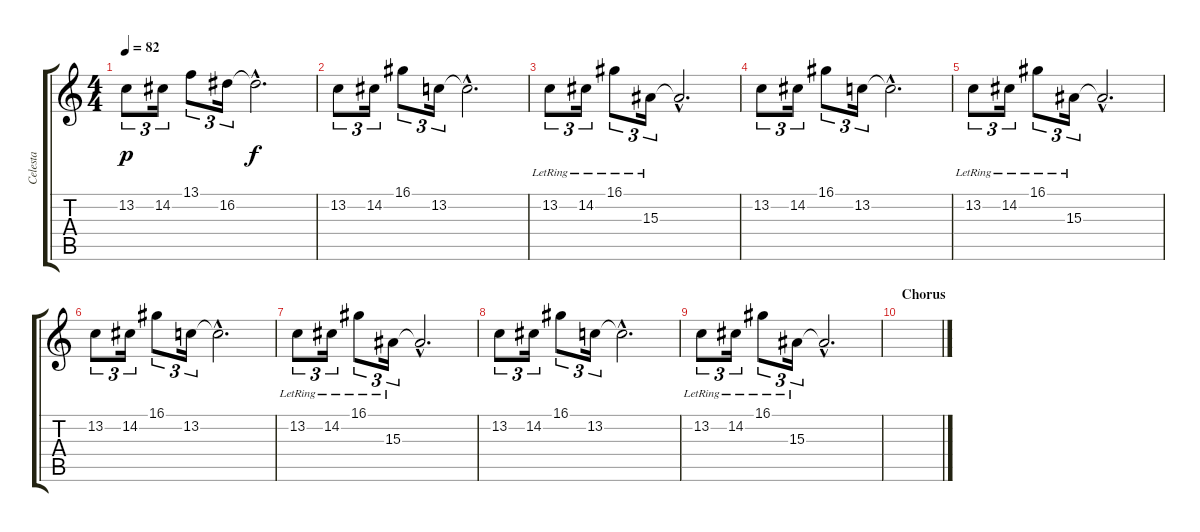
\track ("Celesta" "Celesta") {instrument celesta}
\staff {score tabs}
\tuning (E4 B3 G3 D3 A2 E2) {hide}
\ts (4 4)
\tempo 82
\clef g2
\ks c
13.2.8{tu (3 2) dy p} 14.2.16{tu (3 2)} 13.1.8{tu (3 2)} 16.2.16{tu (3 2)} 16.2{hac t}.2{d dy f} |
13.2.8{tu (3 2)} 14.2.16{tu (3 2)} 16.1.8{tu (3 2)} 13.2.16{tu (3 2)} 13.2{hac t}.2{d} |
13.2{lr}.8{tu (3 2)} 14.2{lr}.16{tu (3 2)} 16.1{lr}.8{tu (3 2)} 15.3{lr}.16{tu (3 2)} 15.3{hac t}.2{d} |
13.2.8{tu (3 2)} 14.2.16{tu (3 2)} 16.1.8{tu (3 2)} 13.2.16{tu (3 2)} 13.2{hac t}.2{d} |
13.2{lr}.8{tu (3 2)} 14.2{lr}.16{tu (3 2)} 16.1{lr}.8{tu (3 2)} 15.3{lr}.16{tu (3 2)} 15.3{hac t}.2{d} |
13.2.8{tu (3 2)} 14.2.16{tu (3 2)} 16.1.8{tu (3 2)} 13.2.16{tu (3 2)} 13.2{hac t}.2{d} |
13.2{lr}.8{tu (3 2)} 14.2{lr}.16{tu (3 2)} 16.1{lr}.8{tu (3 2)} 15.3{lr}.16{tu (3 2)} 15.3{hac t}.2{d} |
13.2.8{tu (3 2)} 14.2.16{tu (3 2)} 16.1.8{tu (3 2)} 13.2.16{tu (3 2)} 13.2{hac t}.2{d} |
13.2{lr}.8{tu (3 2)} 14.2{lr}.16{tu (3 2)} 16.1{lr}.8{tu (3 2)} 15.3{lr}.16{tu (3 2)} 15.3{hac t}.2{d} |
\section ("" "Chorus")
